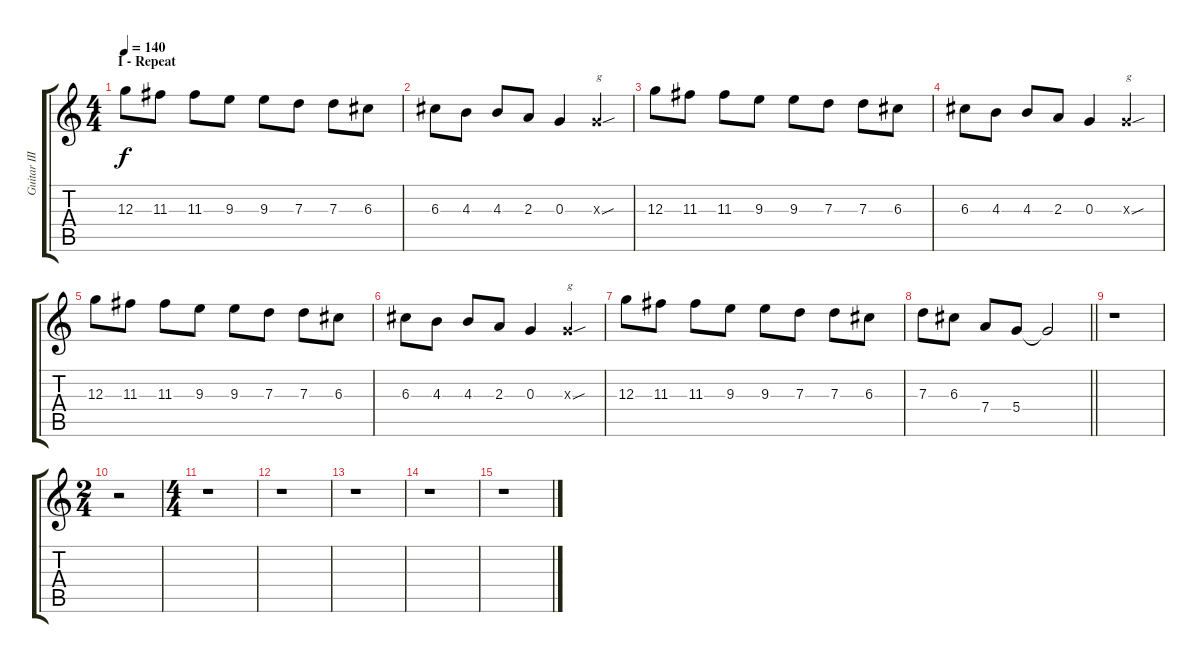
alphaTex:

\track ("Guitar III" "Guitar III") {instrument distortionguitar}
\staff {score tabs}
\tuning (E4 B3 G3 D3 A2 E2) {hide}
\ts (4 4)
\section ("" "I - Repeat")
\tempo 140
\clef g2
\ks c
12.3.8{dy f} 11.3.8 11.3.8 9.3.8 9.3.8 7.3.8 7.3.8 6.3.8 |
6.3.8 4.3.8 4.3.8 2.3.8 0.3.4 0.3{sou x}.4{txt "g"} |
12.3.8 11.3.8 11.3.8 9.3.8 9.3.8 7.3.8 7.3.8 6.3.8 |
6.3.8 4.3.8 4.3.8 2.3.8 0.3.4 0.3{sou x}.4{txt "g"} |
12.3.8 11.3.8 11.3.8 9.3.8 9.3.8 7.3.8 7.3.8 6.3.8 |
6.3.8 4.3.8 4.3.8 2.3.8 0.3.4 0.3{sou x}.4{txt "g"} |
12.3.8 11.3.8 11.3.8 9.3.8 9.3.8 7.3.8 7.3.8 6.3.8 |
\barLineRight lightlight
7.3.8 6.3.8 7.4.8 5.4.8 5.4{t}.2 |
r.1 |
\ts (2 4)
r.2 |
\ts (4 4)
r.1 |
r.1 |
r.1 |
r.1 |
r.1
